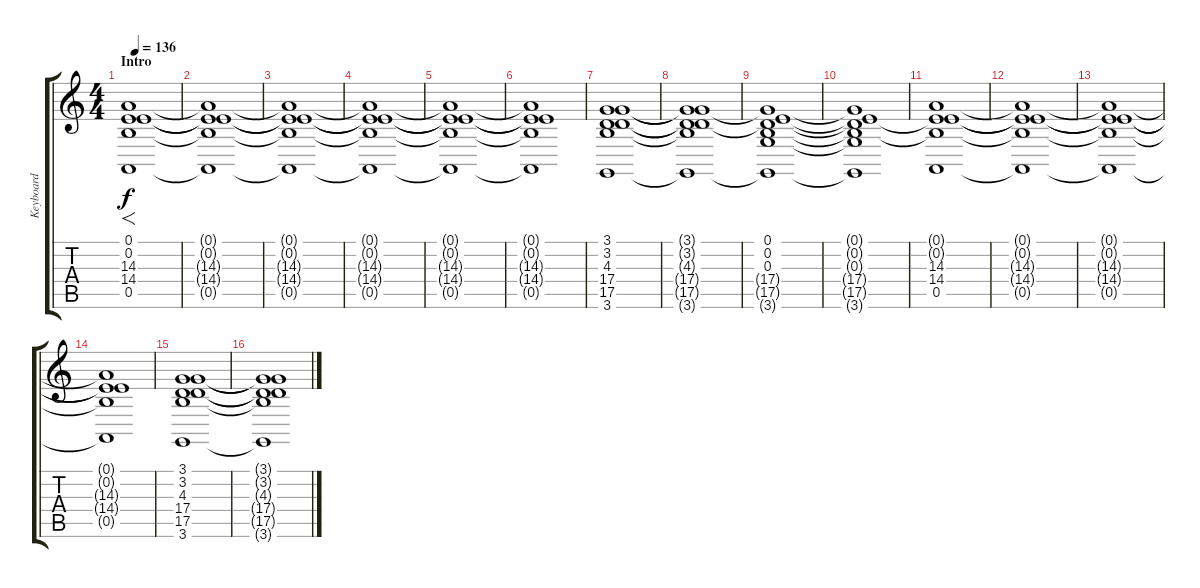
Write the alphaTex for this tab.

\track ("Keyboard" "Keyboard") {instrument pad2warm}
\staff {score tabs}
\tuning (E4 B3 G3 D3 A2 E2) {hide}
\ts (4 4)
\section ("" "Intro")
\tempo 136
\clef g2
\ks c
(0.1 0.2 14.3 14.4 0.5).1{f dy f instrument pad2warm} |
(0.1{t} 0.2{t} 14.3{t} 14.4{t} 0.5{t}).1 |
(0.1{t} 0.2{t} 14.3{t} 14.4{t} 0.5{t}).1 |
(0.1{t} 0.2{t} 14.3{t} 14.4{t} 0.5{t}).1 |
(0.1{t} 0.2{t} 14.3{t} 14.4{t} 0.5{t}).1 |
(0.1{t} 0.2{t} 14.3{t} 14.4{t} 0.5{t}).1 |
(3.1 3.2 4.3 17.4 17.5 3.6).1 |
(3.1{t} 3.2{t} 4.3{t} 17.4{t} 17.5{t} 3.6{t}).1 |
(0.1 0.2 0.3 17.4{t} 17.5{t} 3.6{t}).1 |
(0.1{t} 0.2{t} 0.3{t} 17.4{t} 17.5{t} 3.6{t}).1 |
(0.1{t} 0.2{t} 14.3 14.4 0.5).1 |
(0.1{t} 0.2{t} 14.3{t} 14.4{t} 0.5{t}).1 |
(0.1{t} 0.2{t} 14.3{t} 14.4{t} 0.5{t}).1 |
(0.1{t} 0.2{t} 14.3{t} 14.4{t} 0.5{t}).1 |
(3.1 3.2 4.3 17.4 17.5 3.6).1 |
(3.1{t} 3.2{t} 4.3{t} 17.4{t} 17.5{t} 3.6{t}).1
